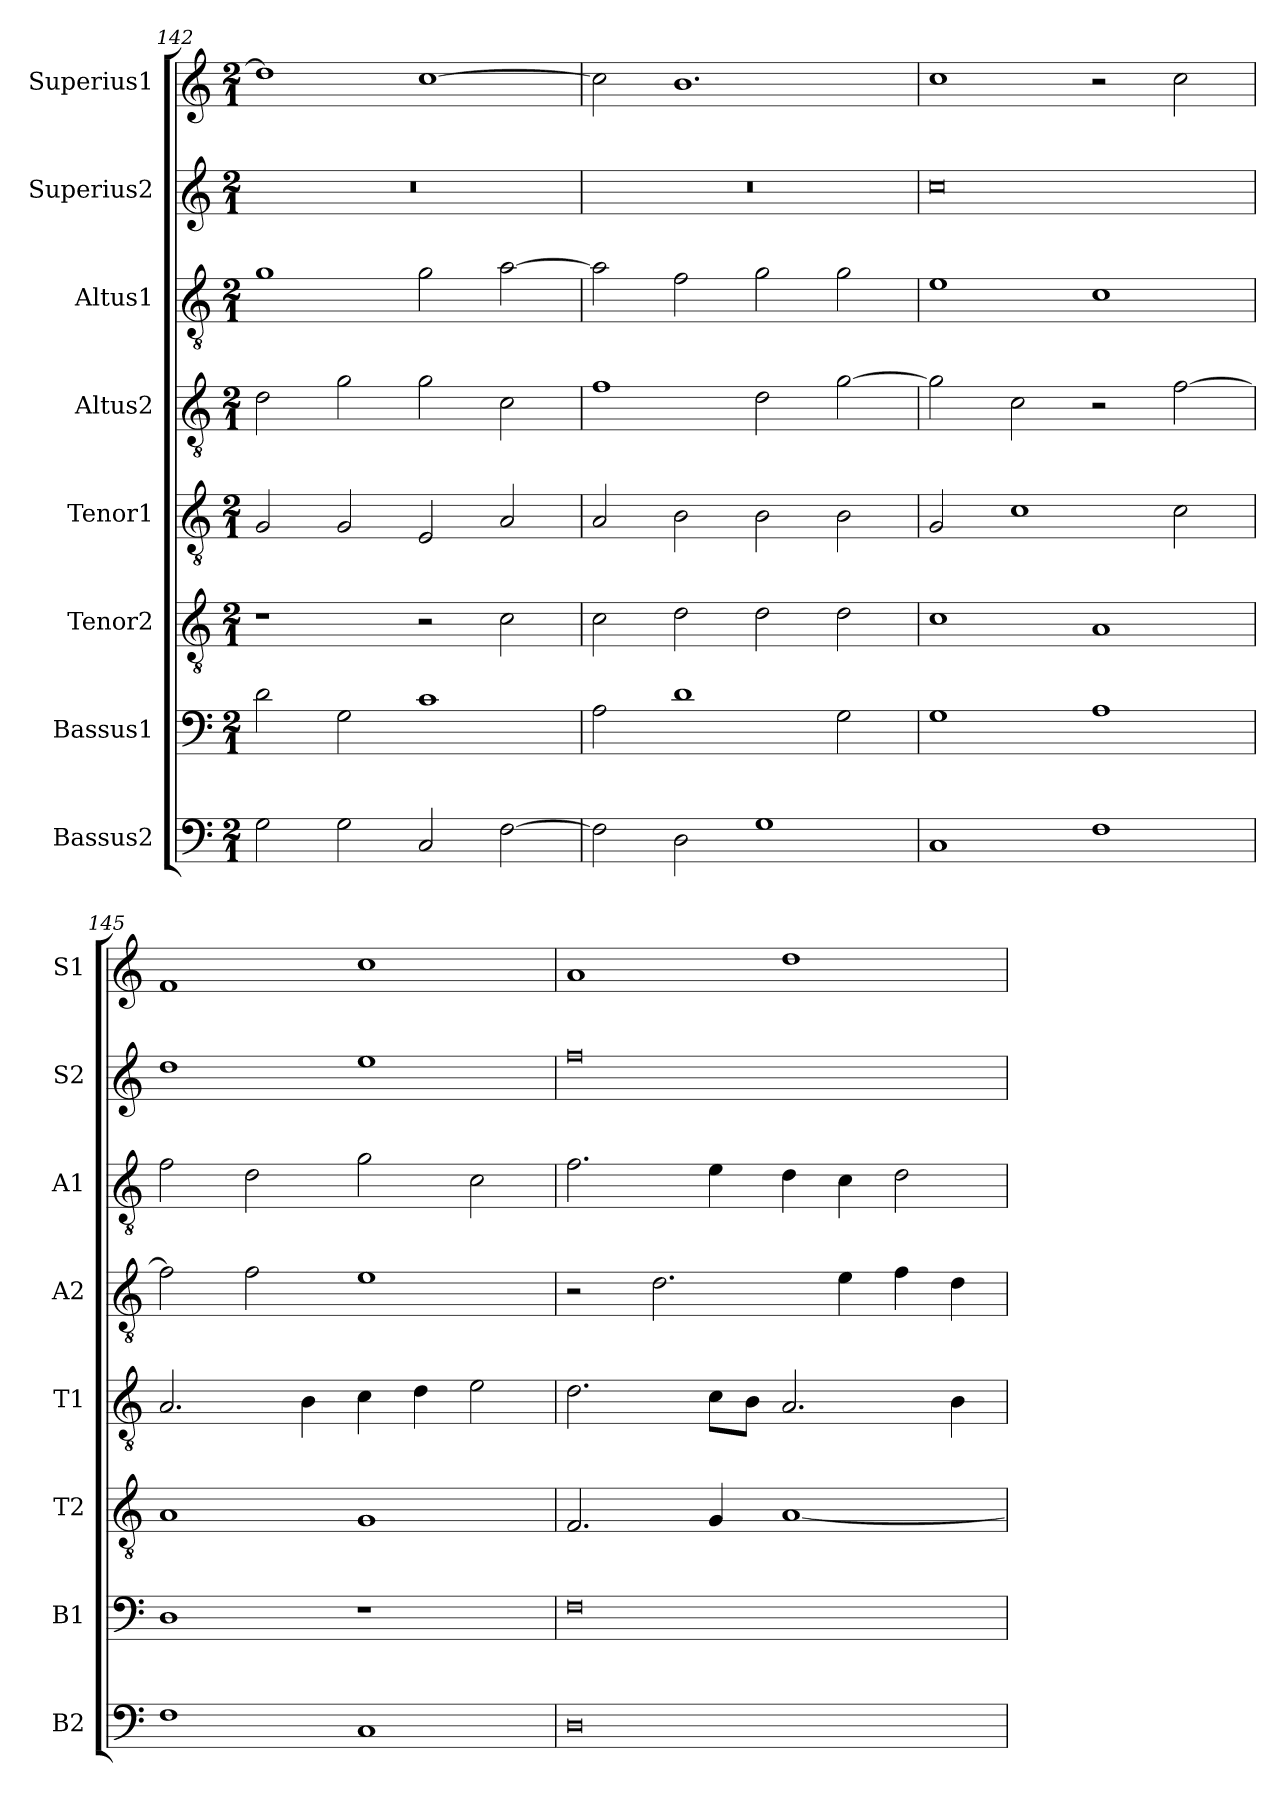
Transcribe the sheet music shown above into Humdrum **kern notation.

**kern	**kern	**kern	**kern	**kern	**kern	**kern	**kern
*part8	*part7	*part6	*part5	*part4	*part3	*part2	*part1
*staff8	*staff7	*staff6	*staff5	*staff4	*staff3	*staff2	*staff1
*I"Bassus2	*I"Bassus1	*I"Tenor2	*I"Tenor1	*I"Altus2	*I"Altus1	*I"Superius2	*I"Superius1
*I'B2	*I'B1	*I'T2	*I'T1	*I'A2	*I'A1	*I'S2	*I'S1
*clefF4	*clefF4	*clefGv2	*clefGv2	*clefGv2	*clefGv2	*clefG2	*clefG2
*k[]	*k[]	*k[]	*k[]	*k[]	*k[]	*k[]	*k[]
*M2/1	*M2/1	*M2/1	*M2/1	*M2/1	*M2/1	*M2/1	*M2/1
=142	=142	=142	=142	=142	=142	=142	=142
2G	2d	1r	2G	2d	1g	0r	1dd]
2G	2G	.	2G	2g	.	.	.
2C	1c	2r	2E	2g	2g	.	[1cc
[2F	.	2c	2A	2c	[2a	.	.
=143	=143	=143	=143	=143	=143	=143	=143
2F]	2A	2c	2A	1f	2a]	0r	2cc]
2D	1d	2d	2B	.	2f	.	1.b
1G	.	2d	2B	2d	2g	.	.
.	2G	2d	2B	[2g	2g	.	.
=144	=144	=144	=144	=144	=144	=144	=144
1C	1G	1c	2G	2g]	1e	0cc	1cc
.	.	.	1c	2c	.	.	.
1F	1A	1A	.	2r	1c	.	2r
.	.	.	2c	[2f	.	.	2cc
=145	=145	=145	=145	=145	=145	=145	=145
1F	1D	1A	2.A	2f]	2f	1dd	1f
.	.	.	.	2f	2d	.	.
.	.	.	4B	.	.	.	.
1C	1r	1G	4c	1e	2g	1ee	1cc
.	.	.	4d	.	.	.	.
.	.	.	2e	.	2c	.	.
=146	=146	=146	=146	=146	=146	=146	=146
0D	0F	2.F	2.d	2r	2.f	0ff	1a
.	.	.	.	2.d	.	.	.
.	.	4G	8cL	.	4e	.	.
.	.	.	8BJ	.	.	.	.
.	.	[1A	2.A	.	4d	.	1dd
.	.	.	.	4e	4c	.	.
.	.	.	.	4f	2d	.	.
.	.	.	4B	4d	.	.	.
=	=	=	=	=	=	=	=
*-	*-	*-	*-	*-	*-	*-	*-
